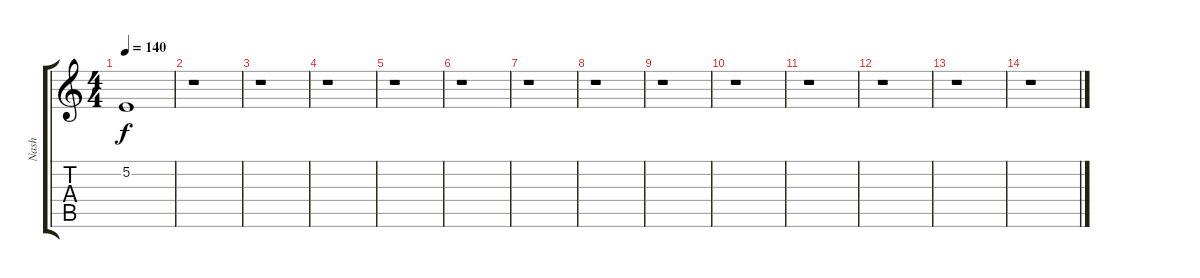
\track ("Nash" "Nash") {instrument viola}
\staff {score tabs}
\tuning (E4 B3 G3 D3 A2 E2) {hide}
\ts (4 4)
\tempo 140
\clef g2
\ks c
5.2.1{dy f} |
r.1 |
r.1 |
r.1 |
r.1 |
r.1 |
r.1 |
r.1 |
r.1 |
r.1 |
r.1 |
r.1 |
r.1 |
r.1
